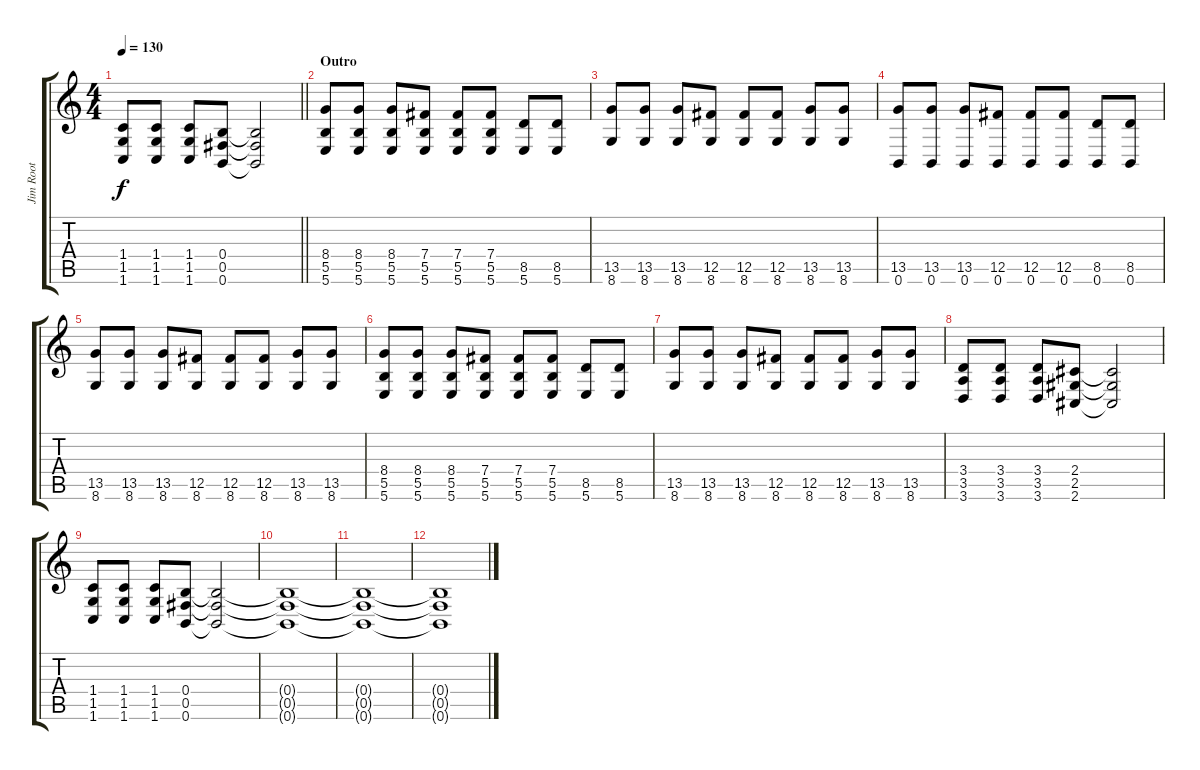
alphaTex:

\track ("Jim Root" "Jim Root") {instrument distortionguitar}
\staff {score tabs}
\tuning (Db4 Ab3 E3 B2 Gb2 B1) {hide}
\ts (4 4)
\tempo 130
\clef g2
\barLineRight lightlight
\ks c
(1.4 1.5 1.6).8{dy f} (1.4 1.5 1.6).8 (1.4 1.5 1.6).8 (0.4 0.5 0.6).8 (0.4{t} 0.5{t} 0.6{t}).2 |
\section ("" "Outro")
(8.4 5.5 5.6).8 (8.4 5.5 5.6).8 (8.4 5.5 5.6).8 (7.4 5.5 5.6).8 (7.4 5.5 5.6).8 (7.4 5.5 5.6).8 (8.5 5.6).8 (8.5 5.6).8 |
(13.5 8.6).8 (13.5 8.6).8 (13.5 8.6).8 (12.5 8.6).8 (12.5 8.6).8 (12.5 8.6).8 (13.5 8.6).8 (13.5 8.6).8 |
(13.5 0.6).8 (13.5 0.6).8 (13.5 0.6).8 (12.5 0.6).8 (12.5 0.6).8 (12.5 0.6).8 (8.5 0.6).8 (8.5 0.6).8 |
(13.5 8.6).8 (13.5 8.6).8 (13.5 8.6).8 (12.5 8.6).8 (12.5 8.6).8 (12.5 8.6).8 (13.5 8.6).8 (13.5 8.6).8 |
(8.4 5.5 5.6).8 (8.4 5.5 5.6).8 (8.4 5.5 5.6).8 (7.4 5.5 5.6).8 (7.4 5.5 5.6).8 (7.4 5.5 5.6).8 (8.5 5.6).8 (8.5 5.6).8 |
(13.5 8.6).8 (13.5 8.6).8 (13.5 8.6).8 (12.5 8.6).8 (12.5 8.6).8 (12.5 8.6).8 (13.5 8.6).8 (13.5 8.6).8 |
(3.4 3.5 3.6).8 (3.4 3.5 3.6).8 (3.4 3.5 3.6).8 (2.4 2.5 2.6).8 (2.4{t} 2.5{t} 2.6{t}).2 |
(1.4 1.5 1.6).8 (1.4 1.5 1.6).8 (1.4 1.5 1.6).8 (0.4 0.5 0.6).8 (0.4{t} 0.5{t} 0.6{t}).2 |
(0.4{t} 0.5{t} 0.6{t}).1 |
(0.4{t} 0.5{t} 0.6{t}).1 |
(0.4{t} 0.5{t} 0.6{t}).1
